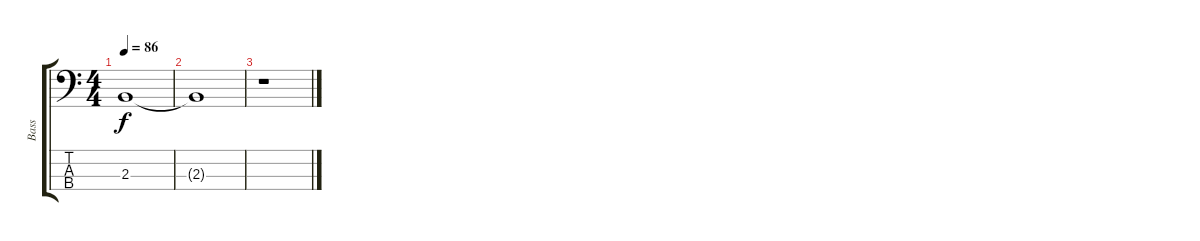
\track ("Bass" "Bass") {instrument electricbasspick}
\staff {score tabs}
\tuning (G2 D2 A1 E1) {hide}
\ts (4 4)
\tempo 86
\clef f4
\ks c
2.3{t}.1{dy f} |
2.3{t}.1 |
r.1
